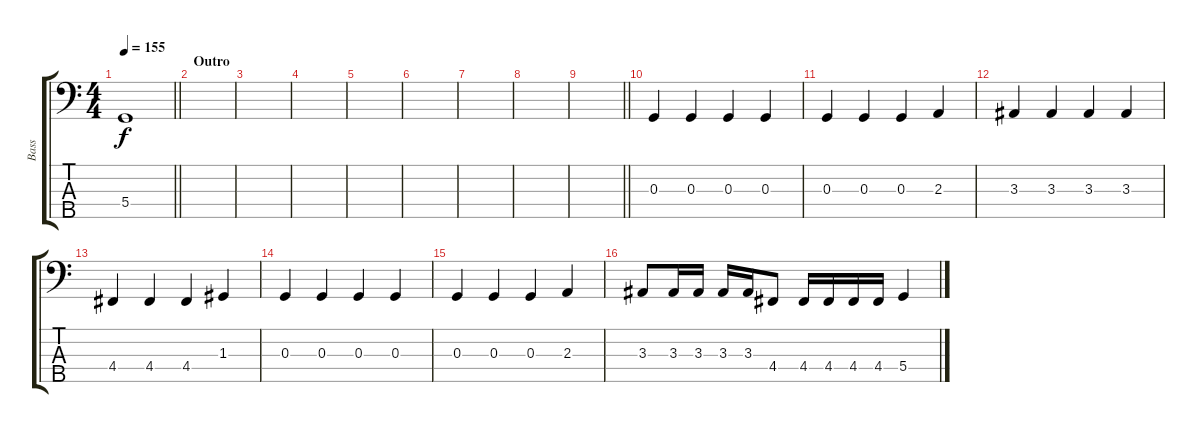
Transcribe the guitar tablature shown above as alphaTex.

\track ("Bass" "Bass") {instrument electricbasspick}
\staff {score tabs}
\tuning (F2 C2 G1 D1 A0) {hide}
\ts (4 4)
\tempo 155
\clef f4
\barLineRight lightlight
\ks c
5.4{t}.1{dy f} |
\section ("" "Outro")
|
|
|
|
|
|
|
\barLineRight lightlight
|
0.3.4 0.3.4 0.3.4 0.3.4 |
0.3.4 0.3.4 0.3.4 2.3.4 |
3.3.4 3.3.4 3.3.4 3.3.4 |
4.4.4 4.4.4 4.4.4 1.3.4 |
0.3.4 0.3.4 0.3.4 0.3.4 |
0.3.4 0.3.4 0.3.4 2.3.4 |
3.3.8 3.3.16 3.3.16 3.3.16 3.3.16 4.4.8 4.4.16 4.4.16 4.4.16 4.4.16 5.4.4
